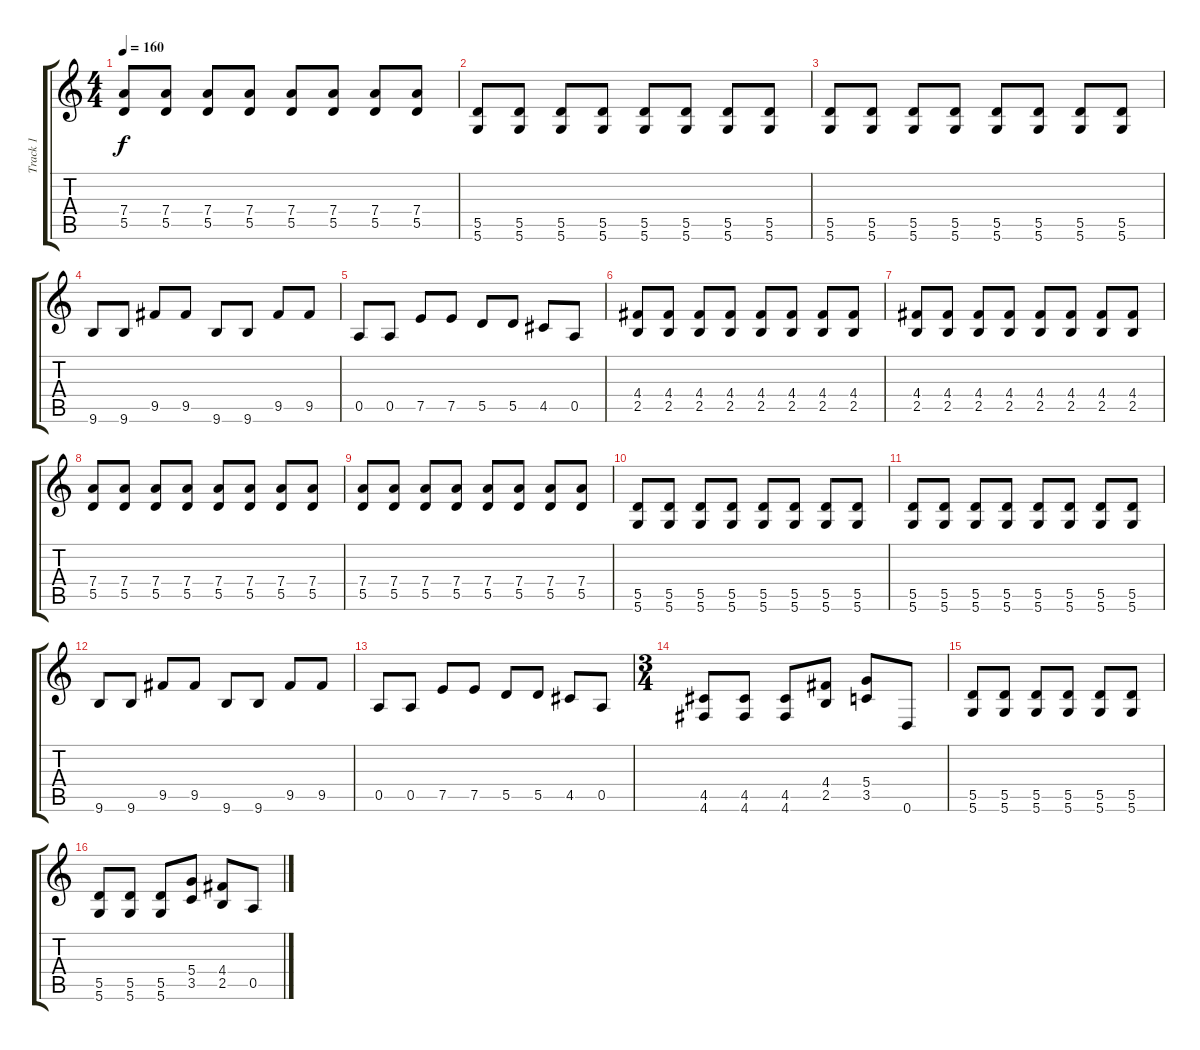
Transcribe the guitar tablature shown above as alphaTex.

\track ("Track 1" "Track 1") {instrument distortionguitar}
\staff {score tabs}
\tuning (E4 B3 G3 D3 A2 D2) {hide}
\ts (4 4)
\tempo 160
\clef g2
\ks c
(7.4 5.5).8{dy f} (7.4 5.5).8 (7.4 5.5).8 (7.4 5.5).8 (7.4 5.5).8 (7.4 5.5).8 (7.4 5.5).8 (7.4 5.5).8 |
(5.5 5.6).8 (5.5 5.6).8 (5.5 5.6).8 (5.5 5.6).8 (5.5 5.6).8 (5.5 5.6).8 (5.5 5.6).8 (5.5 5.6).8 |
(5.5 5.6).8 (5.5 5.6).8 (5.5 5.6).8 (5.5 5.6).8 (5.5 5.6).8 (5.5 5.6).8 (5.5 5.6).8 (5.5 5.6).8 |
9.6.8 9.6.8 9.5.8 9.5.8 9.6.8 9.6.8 9.5.8 9.5.8 |
0.5.8 0.5.8 7.5.8 7.5.8 5.5.8 5.5.8 4.5.8 0.5.8 |
(4.4 2.5).8 (4.4 2.5).8 (4.4 2.5).8 (4.4 2.5).8 (4.4 2.5).8 (4.4 2.5).8 (4.4 2.5).8 (4.4 2.5).8 |
(4.4 2.5).8 (4.4 2.5).8 (4.4 2.5).8 (4.4 2.5).8 (4.4 2.5).8 (4.4 2.5).8 (4.4 2.5).8 (4.4 2.5).8 |
(7.4 5.5).8 (7.4 5.5).8 (7.4 5.5).8 (7.4 5.5).8 (7.4 5.5).8 (7.4 5.5).8 (7.4 5.5).8 (7.4 5.5).8 |
(7.4 5.5).8 (7.4 5.5).8 (7.4 5.5).8 (7.4 5.5).8 (7.4 5.5).8 (7.4 5.5).8 (7.4 5.5).8 (7.4 5.5).8 |
(5.5 5.6).8 (5.5 5.6).8 (5.5 5.6).8 (5.5 5.6).8 (5.5 5.6).8 (5.5 5.6).8 (5.5 5.6).8 (5.5 5.6).8 |
(5.5 5.6).8 (5.5 5.6).8 (5.5 5.6).8 (5.5 5.6).8 (5.5 5.6).8 (5.5 5.6).8 (5.5 5.6).8 (5.5 5.6).8 |
9.6.8 9.6.8 9.5.8 9.5.8 9.6.8 9.6.8 9.5.8 9.5.8 |
0.5.8 0.5.8 7.5.8 7.5.8 5.5.8 5.5.8 4.5.8 0.5.8 |
\ts (3 4)
(4.5 4.6).8{volume 3 balance 4} (4.5 4.6).8 (4.5 4.6).8 (4.4 2.5).8 (5.4 3.5).8 0.6.8 |
(5.5 5.6).8 (5.5 5.6).8 (5.5 5.6).8 (5.5 5.6).8 (5.5 5.6).8 (5.5 5.6).8 |
(5.5 5.6).8 (5.5 5.6).8 (5.5 5.6).8 (5.4 3.5).8 (4.4 2.5).8 0.5.8
